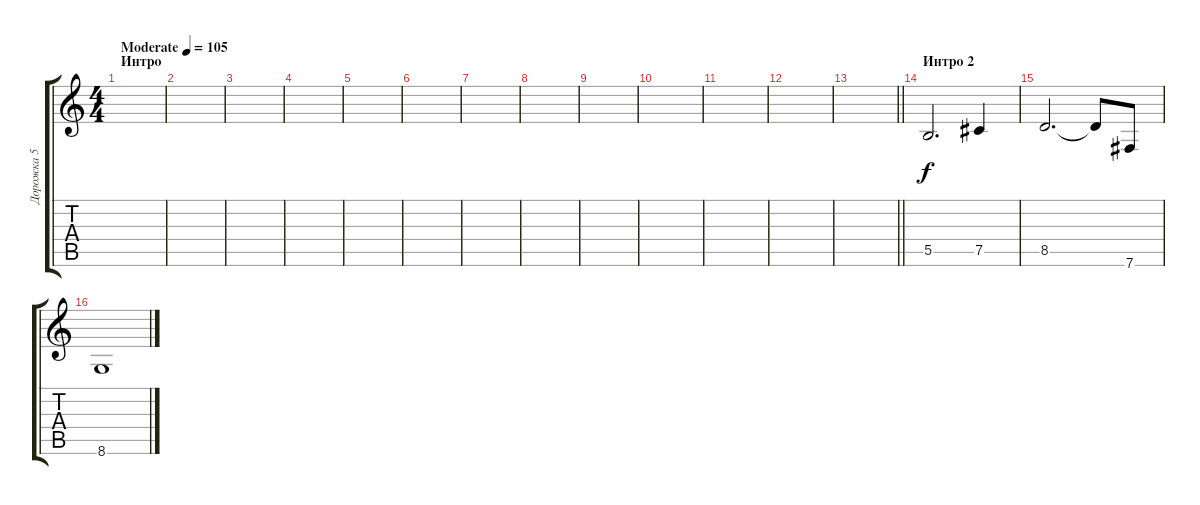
\track ("Дорожка 5" "Дорожка 5") {instrument overdrivenguitar}
\staff {score tabs}
\tuning (Db4 Ab3 E3 B2 Gb2 B1) {hide}
\ts (4 4)
\section ("" "Интро")
\tempo (105 "Moderate")
\clef g2
\ks c
|
|
|
|
|
|
|
|
|
|
|
|
\barLineRight lightlight
|
\section ("" "Интро 2")
5.5.2{d} 7.5.4 |
8.5.2{d} 8.5{t}.8 7.6.8 |
8.6.1
